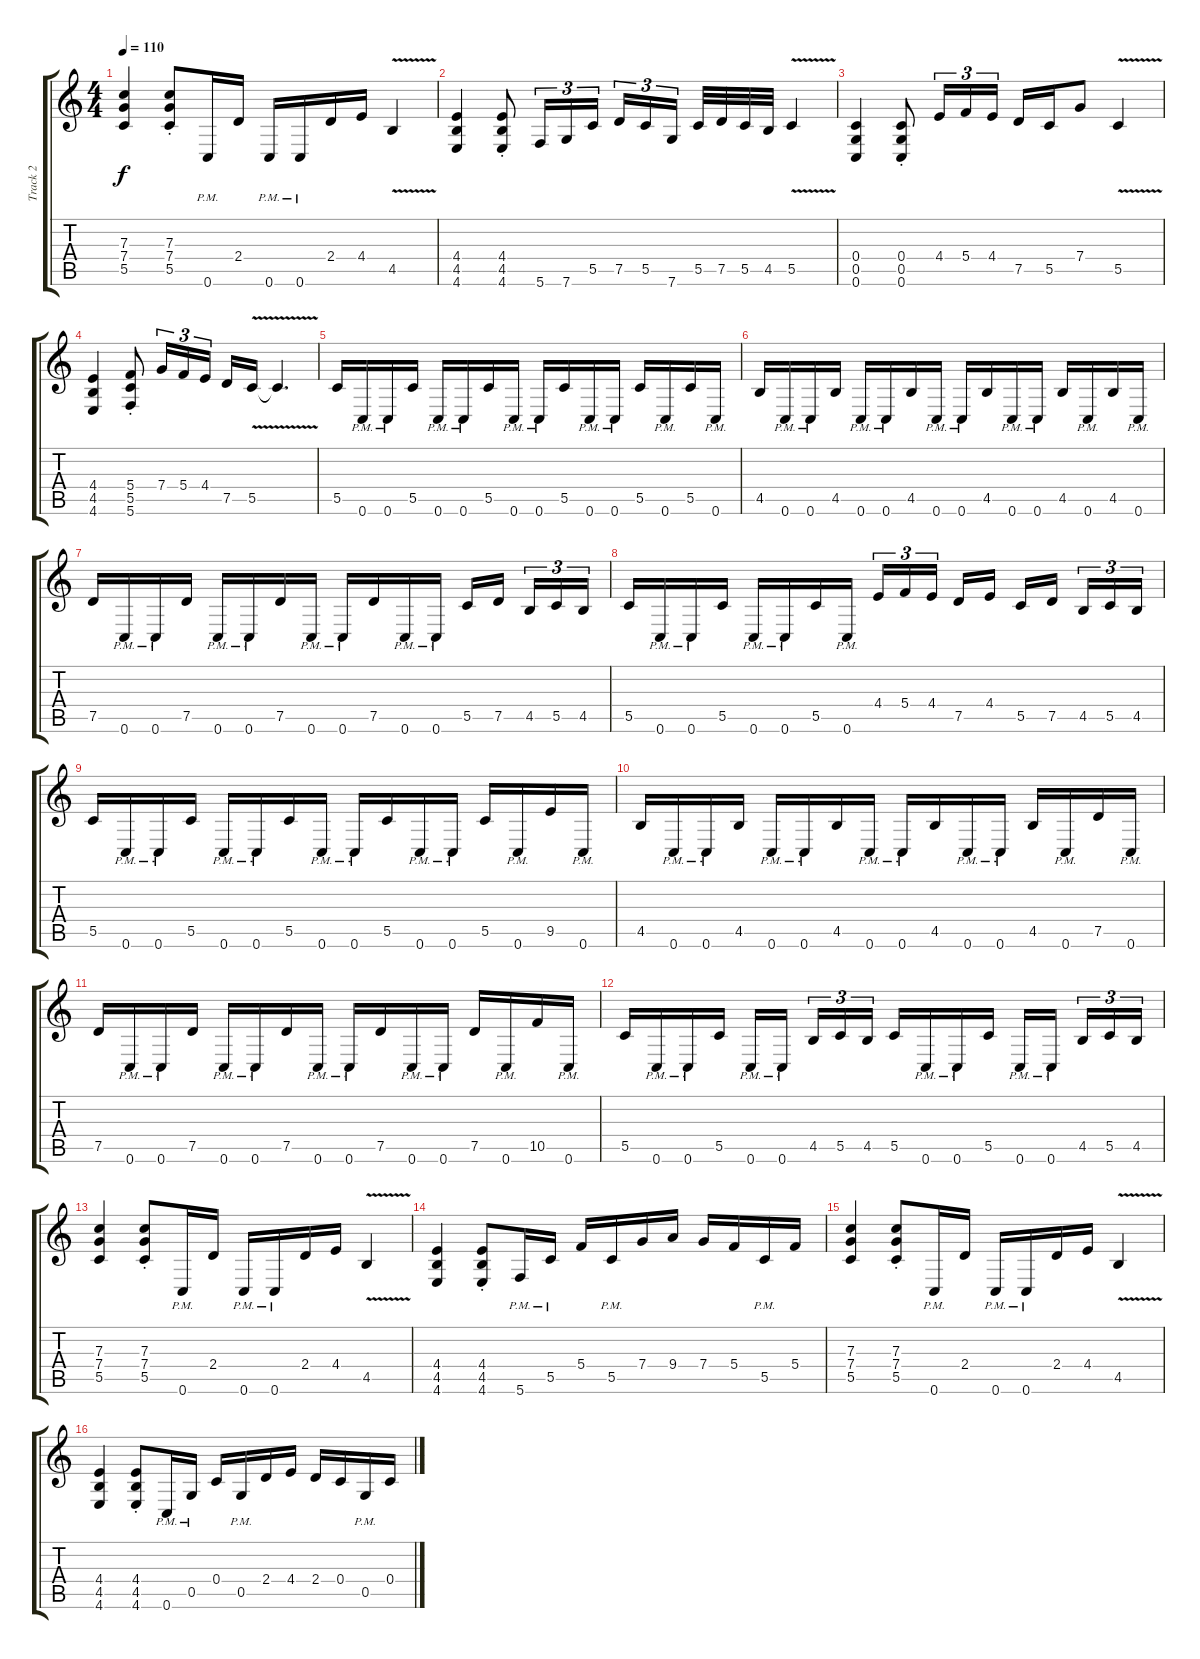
\track ("Track 2" "Track 2") {instrument distortionguitar}
\staff {score tabs}
\tuning (D4 A3 F3 C3 G2 C2) {hide}
\ts (4 4)
\tempo 110
\clef g2
\ks c
(7.3 7.4 5.5).4{dy f} (7.3{st} 7.4{st} 5.5{st}).8 0.6{pm}.16 2.4.16 0.6{pm}.16 0.6{pm}.16 2.4.16 4.4.16 4.5{v}.4 |
(4.4 4.5 4.6).4 (4.4{st} 4.5{st} 4.6).8 5.6.16{tu (3 2)} 7.6.16{tu (3 2)} 5.5.16{tu (3 2)} 7.5.16{tu (3 2)} 5.5.16{tu (3 2)} 7.6.16{tu (3 2) beam splitsecondary} 5.5.32 7.5.32 5.5.32 4.5.32 5.5{v}.4 |
(0.4 0.5 0.6).4 (0.4{st} 0.5{st} 0.6{st}).8 4.4.16{tu (3 2)} 5.4.16{tu (3 2)} 4.4.16{tu (3 2)} 7.5.16 5.5.16 7.4.8 5.5{v}.4 |
(4.4 4.5 4.6).4 (5.4{st} 5.5{st} 5.6{st}).8 7.4.16{tu (3 2)} 5.4.16{tu (3 2)} 4.4.16{tu (3 2)} 7.5.16 5.5{v}.16 5.5{t}.4{d} |
5.5.16 0.6{pm}.16 0.6{pm}.16 5.5.16 0.6{pm}.16 0.6{pm}.16 5.5.16 0.6{pm}.16 0.6{pm}.16 5.5.16 0.6{pm}.16 0.6{pm}.16 5.5.16 0.6{pm}.16 5.5.16 0.6{pm}.16 |
4.5.16 0.6{pm}.16 0.6{pm}.16 4.5.16 0.6{pm}.16 0.6{pm}.16 4.5.16 0.6{pm}.16 0.6{pm}.16 4.5.16 0.6{pm}.16 0.6{pm}.16 4.5.16 0.6{pm}.16 4.5.16 0.6{pm}.16 |
7.5.16 0.6{pm}.16 0.6{pm}.16 7.5.16 0.6{pm}.16 0.6{pm}.16 7.5.16 0.6{pm}.16 0.6{pm}.16 7.5.16 0.6{pm}.16 0.6{pm}.16 5.5.16 7.5.16{beam splitsecondary} 4.5.16{tu (3 2)} 5.5.16{tu (3 2)} 4.5.16{tu (3 2)} |
5.5.16 0.6{pm}.16 0.6{pm}.16 5.5.16 0.6{pm}.16 0.6{pm}.16 5.5.16 0.6{pm}.16 4.4.16{tu (3 2)} 5.4.16{tu (3 2)} 4.4.16{tu (3 2) beam splitsecondary} 7.5.16 4.4.16 5.5.16 7.5.16{beam splitsecondary} 4.5.16{tu (3 2)} 5.5.16{tu (3 2)} 4.5.16{tu (3 2)} |
5.5.16 0.6{pm}.16 0.6{pm}.16 5.5.16 0.6{pm}.16 0.6{pm}.16 5.5.16 0.6{pm}.16 0.6{pm}.16 5.5.16 0.6{pm}.16 0.6{pm}.16 5.5.16 0.6{pm}.16 9.5.16 0.6{pm}.16 |
4.5.16 0.6{pm}.16 0.6{pm}.16 4.5.16 0.6{pm}.16 0.6{pm}.16 4.5.16 0.6{pm}.16 0.6{pm}.16 4.5.16 0.6{pm}.16 0.6{pm}.16 4.5.16 0.6{pm}.16 7.5.16 0.6{pm}.16 |
7.5.16 0.6{pm}.16 0.6{pm}.16 7.5.16 0.6{pm}.16 0.6{pm}.16 7.5.16 0.6{pm}.16 0.6{pm}.16 7.5.16 0.6{pm}.16 0.6{pm}.16 7.5.16 0.6{pm}.16 10.5.16 0.6{pm}.16 |
5.5.16 0.6{pm}.16 0.6{pm}.16 5.5.16 0.6{pm}.16 0.6{pm}.16{beam splitsecondary} 4.5.16{tu (3 2)} 5.5.16{tu (3 2)} 4.5.16{tu (3 2)} 5.5.16 0.6{pm}.16 0.6{pm}.16 5.5.16 0.6{pm}.16 0.6{pm}.16{beam splitsecondary} 4.5.16{tu (3 2)} 5.5.16{tu (3 2)} 4.5.16{tu (3 2)} |
(7.3 7.4 5.5).4 (7.3{st} 7.4{st} 5.5{st}).8 0.6{pm}.16 2.4.16 0.6{pm}.16 0.6{pm}.16 2.4.16 4.4.16 4.5{v}.4 |
(4.4 4.5 4.6).4 (4.4{st} 4.5{st} 4.6{st}).8 5.6{pm}.16 5.5{pm}.16 5.4.16 5.5{pm}.16 7.4.16 9.4.16 7.4.16 5.4.16 5.5{pm}.16 5.4.16 |
(7.3 7.4 5.5).4 (7.3{st} 7.4{st} 5.5{st}).8 0.6{pm}.16 2.4.16 0.6{pm}.16 0.6{pm}.16 2.4.16 4.4.16 4.5{v}.4 |
(4.4 4.5 4.6).4 (4.4{st} 4.5{st} 4.6{st}).8 0.6{pm}.16 0.5{pm}.16 0.4.16 0.5{pm}.16 2.4.16 4.4.16 2.4.16 0.4.16 0.5{pm}.16 0.4.16
